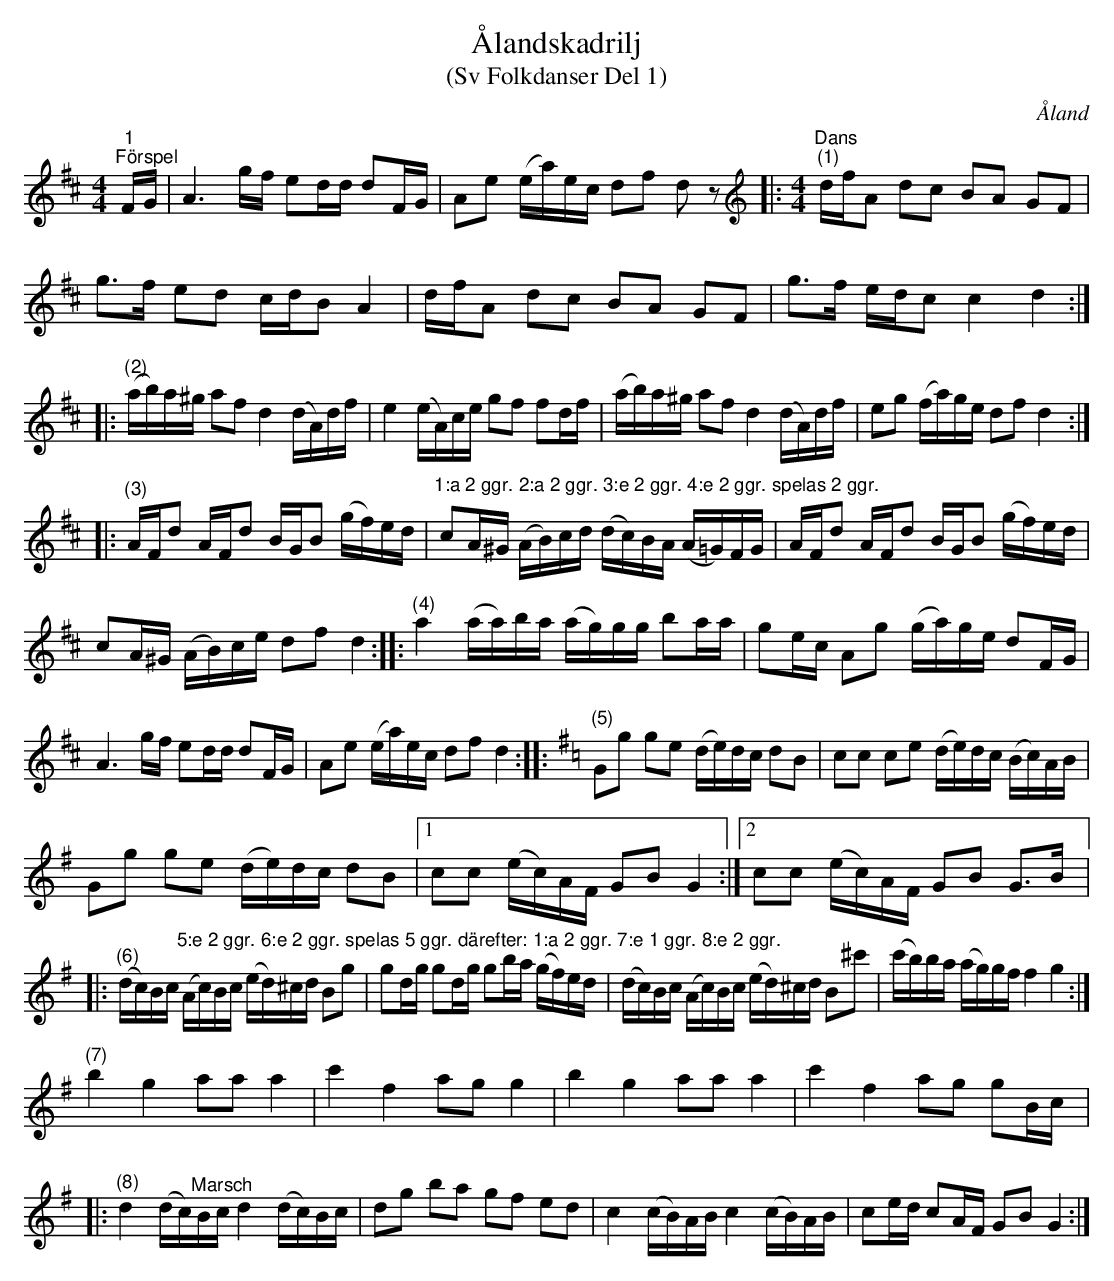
X:1
T:Ålandskadrilj
T:(Sv Folkdanser Del 1)
O:Åland
L:1/16
M:4/4
K:D
V:1
"^1""^Förspel" FG | A6 gf e2dd d2FG | A2e2 (ea)ec d2f2 d2 z2 |: [K:D][M:4/4]"^Dans"[K:treble]"^(1)" dfA2 d2c2 B2A2 G2F2 |
g2>f2 e2d2 cdB2 A4 | dfA2 d2c2 B2A2 G2F2 | g2>f2 edc2 c4 d4 ::
"^(2)"(ab)a^g a2f2 d4 (dA)df |  e4 (eA)ce g2f2 f2df | (ab)a^g a2f2 d4 (dA)df | e2g2 (fa)ge d2f2 d4 ::
"^(3)" AFd2 AFd2 BGB2 (gf)ed | "^1:a 2 ggr. 2:a 2 ggr. 3:e 2 ggr. 4:e 2 ggr. spelas 2 ggr."c2A^G (AB)cd (dc)BA (A=G)FG | AFd2 AFd2 BGB2 (gf)ed |
c2A^G (AB)ce d2f2 d4 :: "^(4)" a4 (aa)ba (ag)gg b2aa | g2ec A2g2 (ga)ge d2FG |
A6 gf e2dd d2FG | A2e2 (ea)ec d2f2 d4 ::[K:G]"^(5)" G2g2 g2e2 (de)dc d2B2 | c2c2 c2e2 (de)dc (Bc)AB |
 G2g2 g2e2 (de)dc d2B2 |1 c2c2 (ec)AF G2B2 G4 :|2 c2c2 (ec)AF G2B2 G2>B2 |:
"^(6)" (dc)Bc "^5:e 2 ggr. 6:e 2 ggr. spelas 5 ggr. därefter: 1:a 2 ggr. 7:e 1 ggr. 8:e 2 ggr."(Ac)Bc (ed)^cd B2g2 | g2dg g2dg g2ba (gf)ed | (dc)Bc (Ac)Bc (ed)^cd B2^c'2 | (c'b)ba (ag)gf f4 g4 :|
"^(7)" b4 g4 a2a2 a4 | c'4 f4 a2g2 g4 | b4 g4 a2a2 a4 | c'4 f4 a2g2 g2Bc |:
"^(8)" d4 (dc)"^Marsch"Bc d4 (dc)Bc | d2g2 b2a2 g2f2 e2d2 | c4 (cB)AB c4 (cB)AB | c2ed c2AF G2B2 G4 :|
